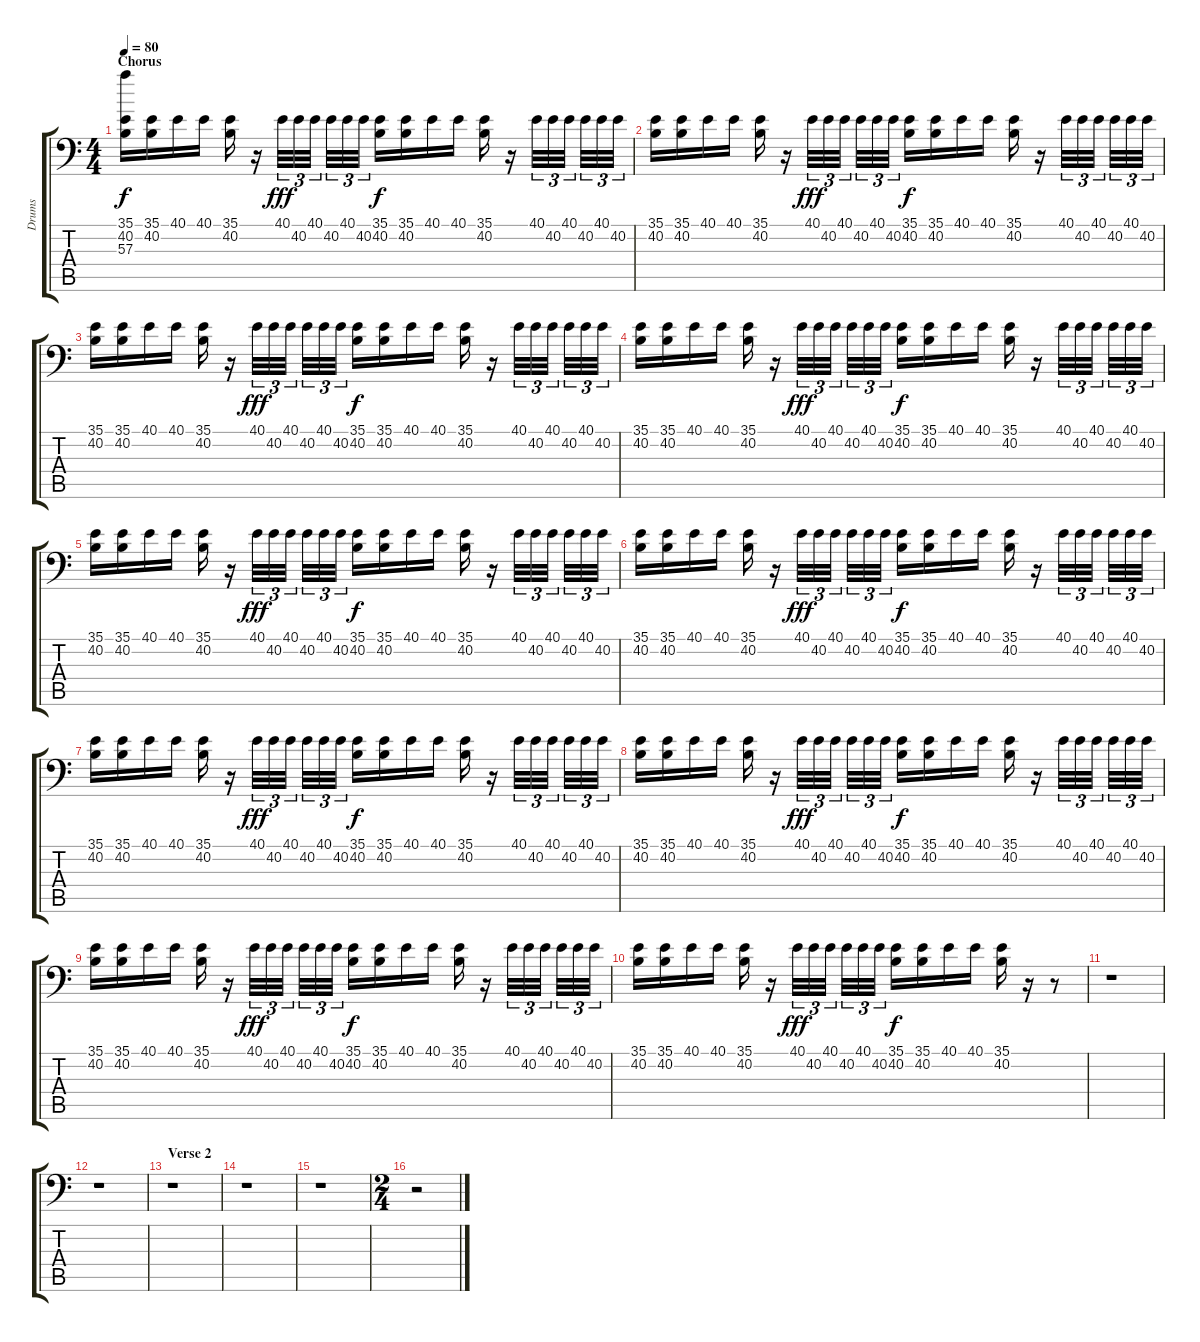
\track ("Drums" "Drums") {instrument acousticgrandpiano}
\staff {score tabs}
\tuning (C-1 C-1 C-1 C-1 C-1 C-1) {hide}
\ts (4 4)
\section ("" "Chorus")
\tempo 80
\clef f4
\ks c
(35.1 40.2 57.3).16{dy f} (35.1 40.2).16 40.1.16 40.1.16 (35.1 40.2).16 r.16 40.1.32{tu (3 2) dy fff} 40.2.32{tu (3 2)} 40.1.32{tu (3 2)} 40.2.32{tu (3 2)} 40.1.32{tu (3 2)} 40.2.32{tu (3 2)} (35.1 40.2).16{dy f} (35.1 40.2).16 40.1.16 40.1.16 (35.1 40.2).16 r.16 40.1.32{tu (3 2)} 40.2.32{tu (3 2)} 40.1.32{tu (3 2)} 40.2.32{tu (3 2)} 40.1.32{tu (3 2)} 40.2.32{tu (3 2)} |
(35.1 40.2).16 (35.1 40.2).16 40.1.16 40.1.16 (35.1 40.2).16 r.16 40.1.32{tu (3 2) dy fff} 40.2.32{tu (3 2)} 40.1.32{tu (3 2)} 40.2.32{tu (3 2)} 40.1.32{tu (3 2)} 40.2.32{tu (3 2)} (35.1 40.2).16{dy f} (35.1 40.2).16 40.1.16 40.1.16 (35.1 40.2).16 r.16 40.1.32{tu (3 2)} 40.2.32{tu (3 2)} 40.1.32{tu (3 2)} 40.2.32{tu (3 2)} 40.1.32{tu (3 2)} 40.2.32{tu (3 2)} |
(35.1 40.2).16 (35.1 40.2).16 40.1.16 40.1.16 (35.1 40.2).16 r.16 40.1.32{tu (3 2) dy fff} 40.2.32{tu (3 2)} 40.1.32{tu (3 2)} 40.2.32{tu (3 2)} 40.1.32{tu (3 2)} 40.2.32{tu (3 2)} (35.1 40.2).16{dy f} (35.1 40.2).16 40.1.16 40.1.16 (35.1 40.2).16 r.16 40.1.32{tu (3 2)} 40.2.32{tu (3 2)} 40.1.32{tu (3 2)} 40.2.32{tu (3 2)} 40.1.32{tu (3 2)} 40.2.32{tu (3 2)} |
(35.1 40.2).16 (35.1 40.2).16 40.1.16 40.1.16 (35.1 40.2).16 r.16 40.1.32{tu (3 2) dy fff} 40.2.32{tu (3 2)} 40.1.32{tu (3 2)} 40.2.32{tu (3 2)} 40.1.32{tu (3 2)} 40.2.32{tu (3 2)} (35.1 40.2).16{dy f} (35.1 40.2).16 40.1.16 40.1.16 (35.1 40.2).16 r.16 40.1.32{tu (3 2)} 40.2.32{tu (3 2)} 40.1.32{tu (3 2)} 40.2.32{tu (3 2)} 40.1.32{tu (3 2)} 40.2.32{tu (3 2)} |
(35.1 40.2).16 (35.1 40.2).16 40.1.16 40.1.16 (35.1 40.2).16 r.16 40.1.32{tu (3 2) dy fff} 40.2.32{tu (3 2)} 40.1.32{tu (3 2)} 40.2.32{tu (3 2)} 40.1.32{tu (3 2)} 40.2.32{tu (3 2)} (35.1 40.2).16{dy f} (35.1 40.2).16 40.1.16 40.1.16 (35.1 40.2).16 r.16 40.1.32{tu (3 2)} 40.2.32{tu (3 2)} 40.1.32{tu (3 2)} 40.2.32{tu (3 2)} 40.1.32{tu (3 2)} 40.2.32{tu (3 2)} |
(35.1 40.2).16 (35.1 40.2).16 40.1.16 40.1.16 (35.1 40.2).16 r.16 40.1.32{tu (3 2) dy fff} 40.2.32{tu (3 2)} 40.1.32{tu (3 2)} 40.2.32{tu (3 2)} 40.1.32{tu (3 2)} 40.2.32{tu (3 2)} (35.1 40.2).16{dy f} (35.1 40.2).16 40.1.16 40.1.16 (35.1 40.2).16 r.16 40.1.32{tu (3 2)} 40.2.32{tu (3 2)} 40.1.32{tu (3 2)} 40.2.32{tu (3 2)} 40.1.32{tu (3 2)} 40.2.32{tu (3 2)} |
(35.1 40.2).16 (35.1 40.2).16 40.1.16 40.1.16 (35.1 40.2).16 r.16 40.1.32{tu (3 2) dy fff} 40.2.32{tu (3 2)} 40.1.32{tu (3 2)} 40.2.32{tu (3 2)} 40.1.32{tu (3 2)} 40.2.32{tu (3 2)} (35.1 40.2).16{dy f} (35.1 40.2).16 40.1.16 40.1.16 (35.1 40.2).16 r.16 40.1.32{tu (3 2)} 40.2.32{tu (3 2)} 40.1.32{tu (3 2)} 40.2.32{tu (3 2)} 40.1.32{tu (3 2)} 40.2.32{tu (3 2)} |
(35.1 40.2).16 (35.1 40.2).16 40.1.16 40.1.16 (35.1 40.2).16 r.16 40.1.32{tu (3 2) dy fff} 40.2.32{tu (3 2)} 40.1.32{tu (3 2)} 40.2.32{tu (3 2)} 40.1.32{tu (3 2)} 40.2.32{tu (3 2)} (35.1 40.2).16{dy f} (35.1 40.2).16 40.1.16 40.1.16 (35.1 40.2).16 r.16 40.1.32{tu (3 2)} 40.2.32{tu (3 2)} 40.1.32{tu (3 2)} 40.2.32{tu (3 2)} 40.1.32{tu (3 2)} 40.2.32{tu (3 2)} |
(35.1 40.2).16 (35.1 40.2).16 40.1.16 40.1.16 (35.1 40.2).16 r.16 40.1.32{tu (3 2) dy fff} 40.2.32{tu (3 2)} 40.1.32{tu (3 2)} 40.2.32{tu (3 2)} 40.1.32{tu (3 2)} 40.2.32{tu (3 2)} (35.1 40.2).16{dy f} (35.1 40.2).16 40.1.16 40.1.16 (35.1 40.2).16 r.16 40.1.32{tu (3 2)} 40.2.32{tu (3 2)} 40.1.32{tu (3 2)} 40.2.32{tu (3 2)} 40.1.32{tu (3 2)} 40.2.32{tu (3 2)} |
(35.1 40.2).16 (35.1 40.2).16 40.1.16 40.1.16 (35.1 40.2).16 r.16 40.1.32{tu (3 2) dy fff} 40.2.32{tu (3 2)} 40.1.32{tu (3 2)} 40.2.32{tu (3 2)} 40.1.32{tu (3 2)} 40.2.32{tu (3 2)} (35.1 40.2).16{dy f} (35.1 40.2).16 40.1.16 40.1.16 (35.1 40.2).16 r.16 r.8 |
r.1 |
r.1 |
\section ("" "Verse 2")
r.1 |
r.1 |
r.1 |
\ts (2 4)
r.2
